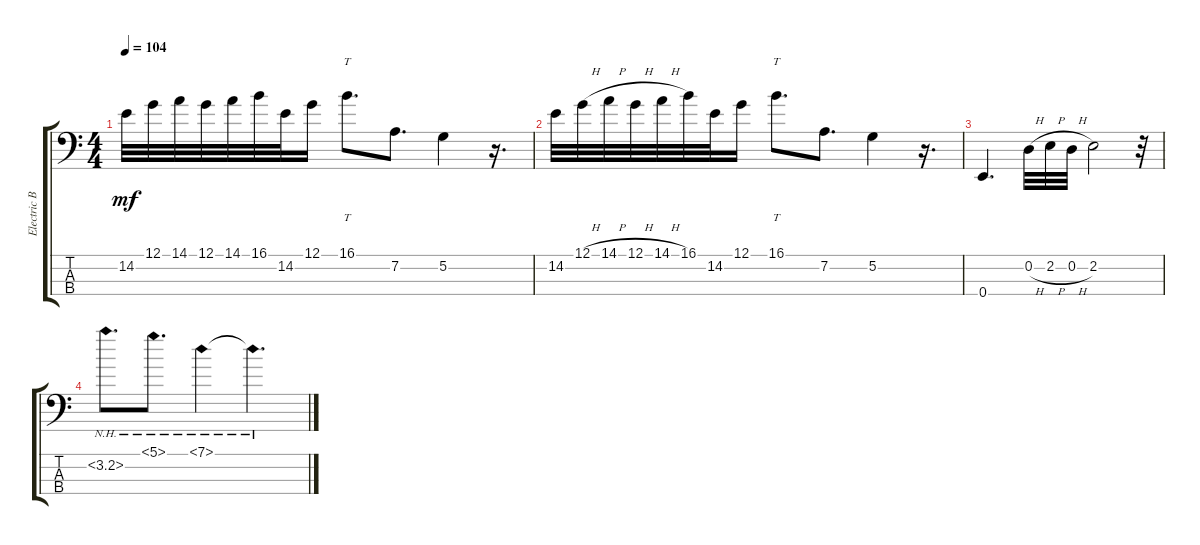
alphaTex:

\track ("Electric Bass" "Electric B") {instrument electricbassfinger}
\staff {score tabs}
\tuning (G2 D2 A1 E1) {hide}
\ts (4 4)
\tempo 104
\clef f4
\ks c
14.2.32{dy mf instrument electricbassfinger} 12.1.32 14.1.32 12.1.32 14.1.32 16.1.32 14.2.32 12.1.16 16.1.8{tt d} 7.2.8{d} 5.2.4 r.16{d} |
14.2.32 12.1{h}.32 14.1{h}.32 12.1{h}.32 14.1{h}.32 16.1.32 14.2.32 12.1.16 16.1.8{tt d} 7.2.8{d} 5.2.4 r.16{d} |
0.4.4{d} 0.2{h}.32 2.2{h}.32 0.2{h}.32 2.2.2 r.32 |
3.2{nh}.8{d} 5.1{nh}.8{d} 7.1{nh}.4 7.1{nh t}.4{d}
